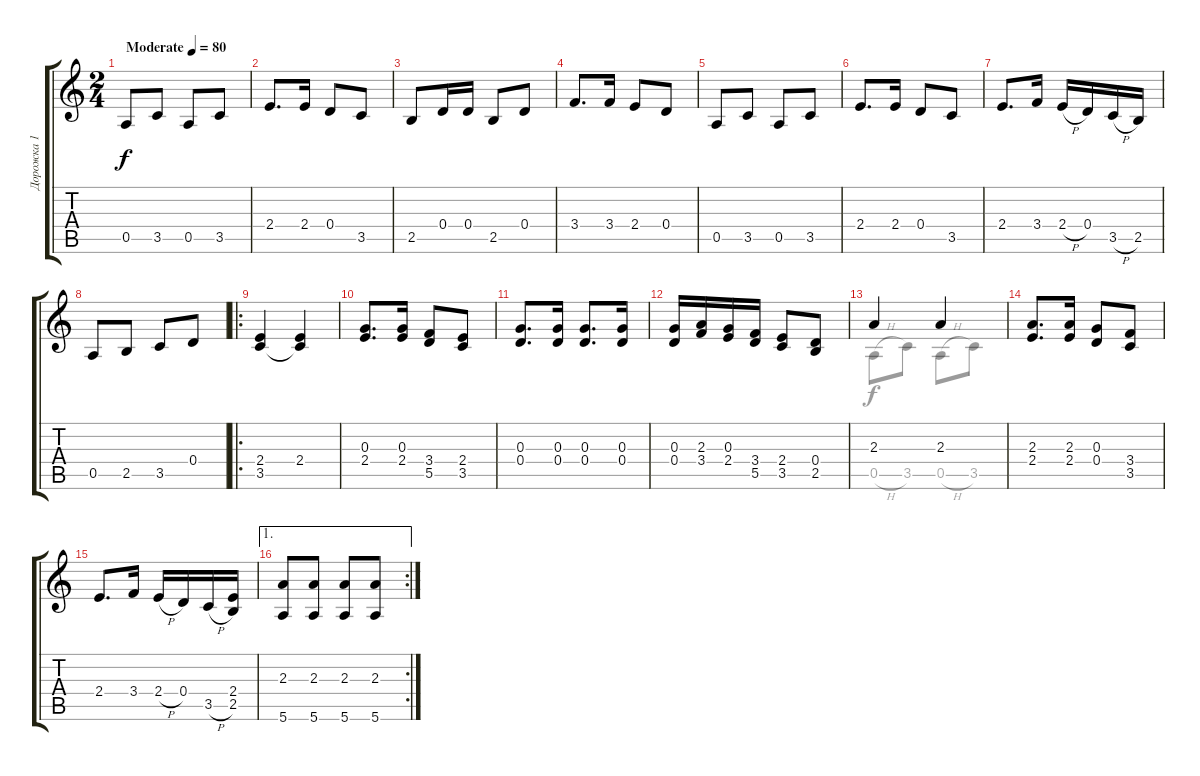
\track ("Дорожка 1" "Дорожка 1") {instrument electricguitarclean}
\staff {score tabs}
\tuning (E4 B3 G3 D3 A2 E2) {hide}
\voice
\ts (2 4)
\tempo (80 "Moderate")
\clef g2
\ks c
0.5.8{dy f instrument electricguitarclean} 3.5.8 0.5.8 3.5.8 |
2.4.8{d} 2.4.16 0.4.8 3.5.8 |
2.5.8 0.4.16 0.4.16 2.5.8 0.4.8 |
3.4.8{d} 3.4.16 2.4.8 0.4.8 |
0.5.8 3.5.8 0.5.8 3.5.8 |
2.4.8{d} 2.4.16 0.4.8 3.5.8 |
2.4.8{d} 3.4.16 2.4{h}.16 0.4.16 3.5{h}.16 2.5.16 |
0.5.8 2.5.8 3.5.8 0.4.8 |
\ro
(2.4 3.5).4 (2.4 3.5{t}).4 |
(0.3 2.4).8{d} (0.3 2.4).16 (3.4 5.5).8 (2.4 3.5).8 |
(0.3 0.4).8{d} (0.3 0.4).16 (0.3 0.4).8{d} (0.3 0.4).16 |
(0.3 0.4).16 (2.3 3.4).16 (0.3 2.4).16 (3.4 5.5).16 (2.4 3.5).8 (0.4 2.5).8 |
2.3.4 2.3.4 |
(2.3 2.4).8{d} (2.3 2.4).16 (0.3 0.4).8 (3.4 3.5).8 |
2.4.8{d} 3.4.16 2.4{h}.16 0.4.16 3.5{h}.16 (2.4 2.5).16 |
\ae 1
\rc 2
(2.3 5.6).8 (2.3 5.6).8 (2.3 5.6).8 (2.3 5.6).8
\voice
\clef g2
\ottava regular
\simile none
\ks c
|
|
|
|
|
|
|
|
|
|
|
|
0.5{h}.8 3.5.8 0.5{h}.8 3.5.8 |
|
|
